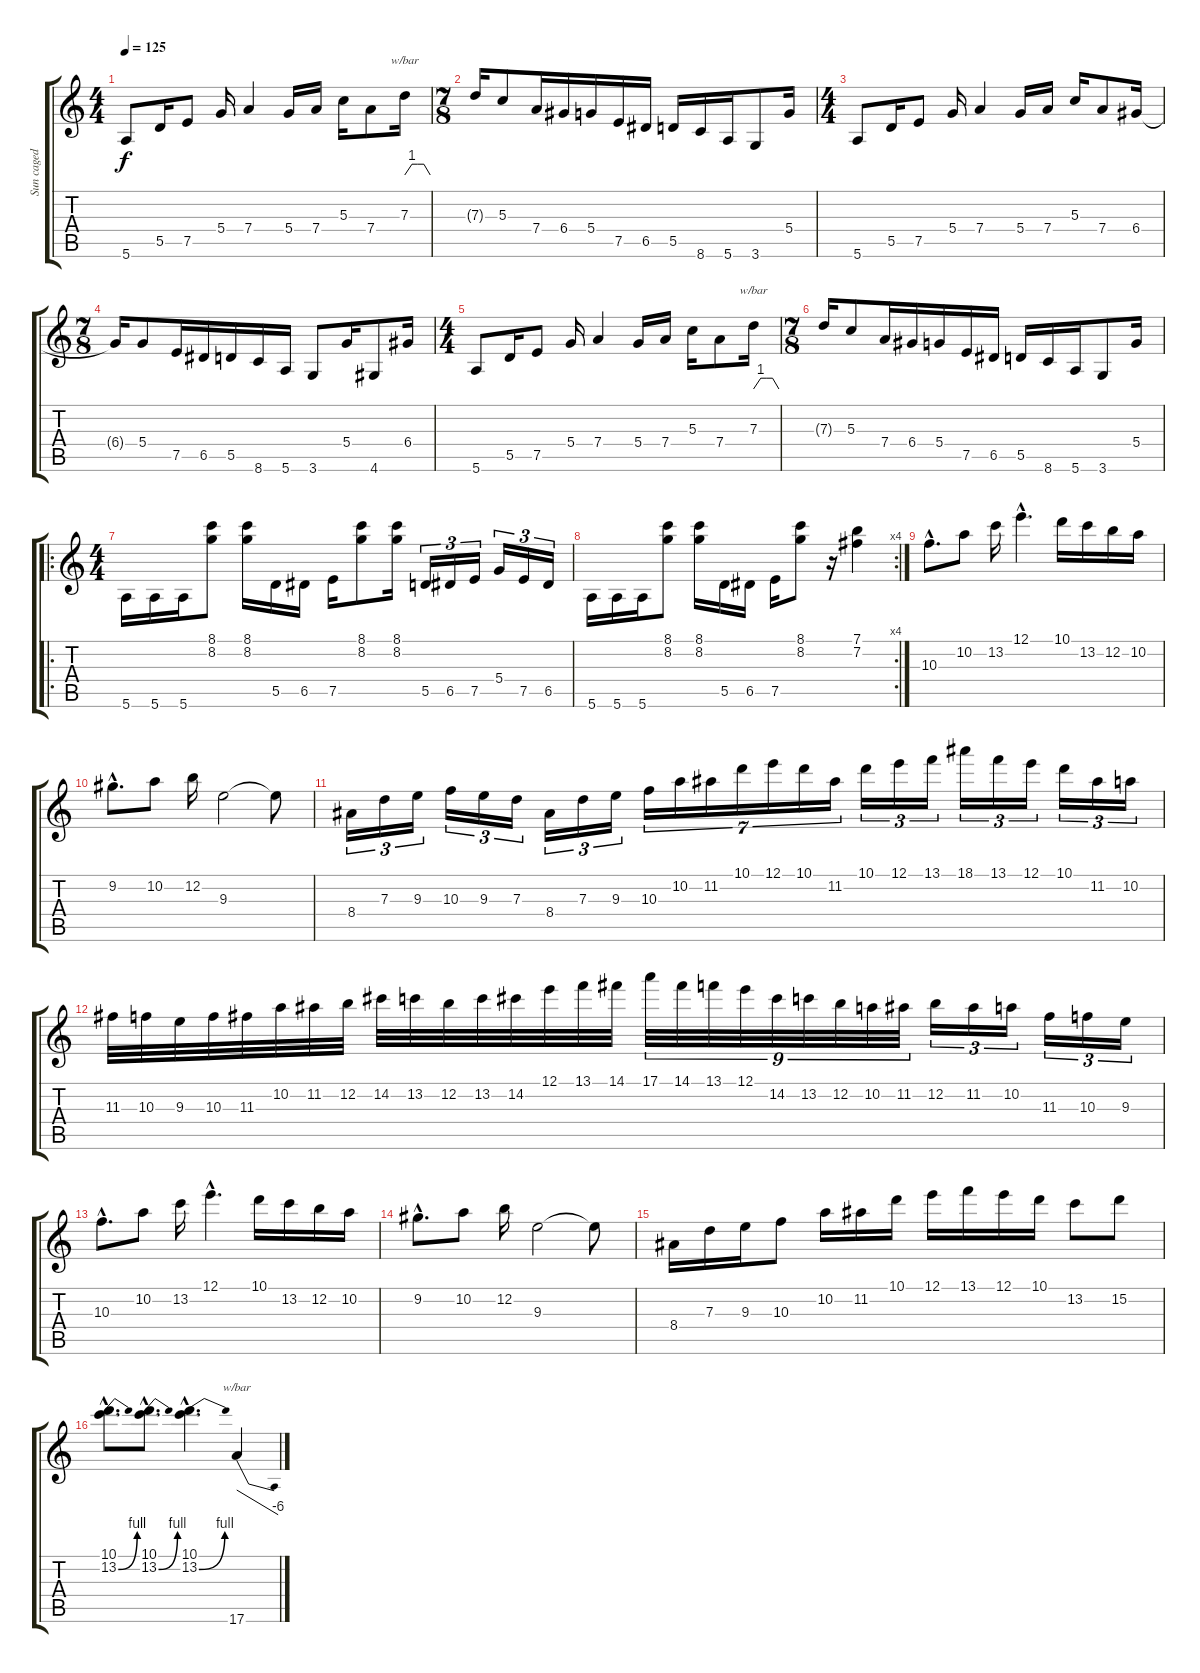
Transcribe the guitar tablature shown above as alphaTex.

\track ("Sun caged" "Sun caged") {instrument distortionguitar}
\staff {score tabs}
\tuning (E4 B3 G3 D3 A2 E2) {hide}
\ts (4 4)
\tempo 125
\clef g2
\ks c
5.6.8{dy f} 5.5.16 7.5.8 5.4.16 7.4.4 5.4.16 7.4.16 5.3.16 7.4.8 7.3.16{tbe (custom default 0 0 17 4 30 4 45 4 60 0)} |
\ts (7 8)
7.3{t}.16 5.3.8 7.4.16 6.4.16 5.4.16 7.5.16 6.5.16 5.5.16 8.6.16 5.6.16 3.6.8 5.4.16 |
\ts (4 4)
5.6.8 5.5.16 7.5.8 5.4.16 7.4.4 5.4.16 7.4.16 5.3.16 7.4.8 6.4.16 |
\ts (7 8)
6.4{t}.16 5.4.8 7.5.16 6.5.16 5.5.16 8.6.16 5.6.16 3.6.8 5.4.16 4.6.8 6.4.16 |
\ts (4 4)
5.6.8 5.5.16 7.5.8 5.4.16 7.4.4 5.4.16 7.4.16 5.3.16 7.4.8 7.3.16{tbe (custom default 0 0 17 4 30 4 45 4 60 0)} |
\ts (7 8)
7.3{t}.16 5.3.8 7.4.16 6.4.16 5.4.16 7.5.16 6.5.16 5.5.16 8.6.16 5.6.16 3.6.8 5.4.16 |
\ro
\ts (4 4)
5.6.16 5.6.16 5.6.16 (8.1 8.2).8 (8.1 8.2).16 5.5.16 6.5.16 7.5.16 (8.1 8.2).8 (8.1 8.2).16 5.5.16{tu (3 2)} 6.5.16{tu (3 2)} 7.5.16{tu (3 2)} 5.4.16{tu (3 2)} 7.5.16{tu (3 2)} 6.5.16{tu (3 2)} |
\rc 4
5.6.16 5.6.16 5.6.16 (8.1 8.2).8 (8.1 8.2).16 5.5.16 6.5.16 7.5.16 (8.1 8.2).8 r.16 (7.1 7.2).4 |
10.3{hac}.8{d} 10.2.8 13.2.16 12.1{hac}.4{d} 10.1.16 13.2.16 12.2.16 10.2.16 |
9.2{hac}.8{d} 10.2.8 12.2.16 9.3.2 9.3{t}.8 |
8.4.16{tu (3 2)} 7.3.16{tu (3 2)} 9.3.16{tu (3 2)} 10.3.16{tu (3 2)} 9.3.16{tu (3 2)} 7.3.16{tu (3 2)} 8.4.16{tu (3 2)} 7.3.16{tu (3 2)} 9.3.16{tu (3 2)} 10.3.16{tu (7 4)} 10.2.16{tu (7 4)} 11.2.16{tu (7 4)} 10.1.16{tu (7 4)} 12.1.16{tu (7 4)} 10.1.16{tu (7 4)} 11.2.16{tu (7 4)} 10.1.16{tu (3 2)} 12.1.16{tu (3 2)} 13.1.16{tu (3 2)} 18.1.16{tu (3 2)} 13.1.16{tu (3 2)} 12.1.16{tu (3 2)} 10.1.16{tu (3 2)} 11.2.16{tu (3 2)} 10.2.16{tu (3 2)} |
11.3.32 10.3.32 9.3.32 10.3.32 11.3.32 10.2.32 11.2.32 12.2.32 14.2.32 13.2.32 12.2.32 13.2.32 14.2.32 12.1.32 13.1.32 14.1.32 17.1.32{tu (9 8)} 14.1.32{tu (9 8)} 13.1.32{tu (9 8)} 12.1.32{tu (9 8)} 14.2.32{tu (9 8)} 13.2.32{tu (9 8)} 12.2.32{tu (9 8)} 10.2.32{tu (9 8)} 11.2.32{tu (9 8)} 12.2.16{tu (3 2)} 11.2.16{tu (3 2)} 10.2.16{tu (3 2)} 11.3.16{tu (3 2)} 10.3.16{tu (3 2)} 9.3.16{tu (3 2)} |
10.3{hac}.8{d} 10.2.8 13.2.16 12.1{hac}.4{d} 10.1.16 13.2.16 12.2.16 10.2.16 |
9.2{hac}.8{d} 10.2.8 12.2.16 9.3.2 9.3{t}.8 |
8.4.16 7.3.16 9.3.16 10.3.8 10.2.16 11.2.16 10.1.16 12.1.16 13.1.16 12.1.16 10.1.16 13.2.8 15.2.8 |
(10.1{hac} 13.2{be (bend 0 0 60 4) hac}).8{d} (10.1{hac} 13.2{be (bend 0 0 60 4) hac}).8{d} (10.1{hac} 13.2{be (bend 0 0 60 4) hac}).4{d} 17.6.4{tbe (dive default 0 0 60 -24)}
